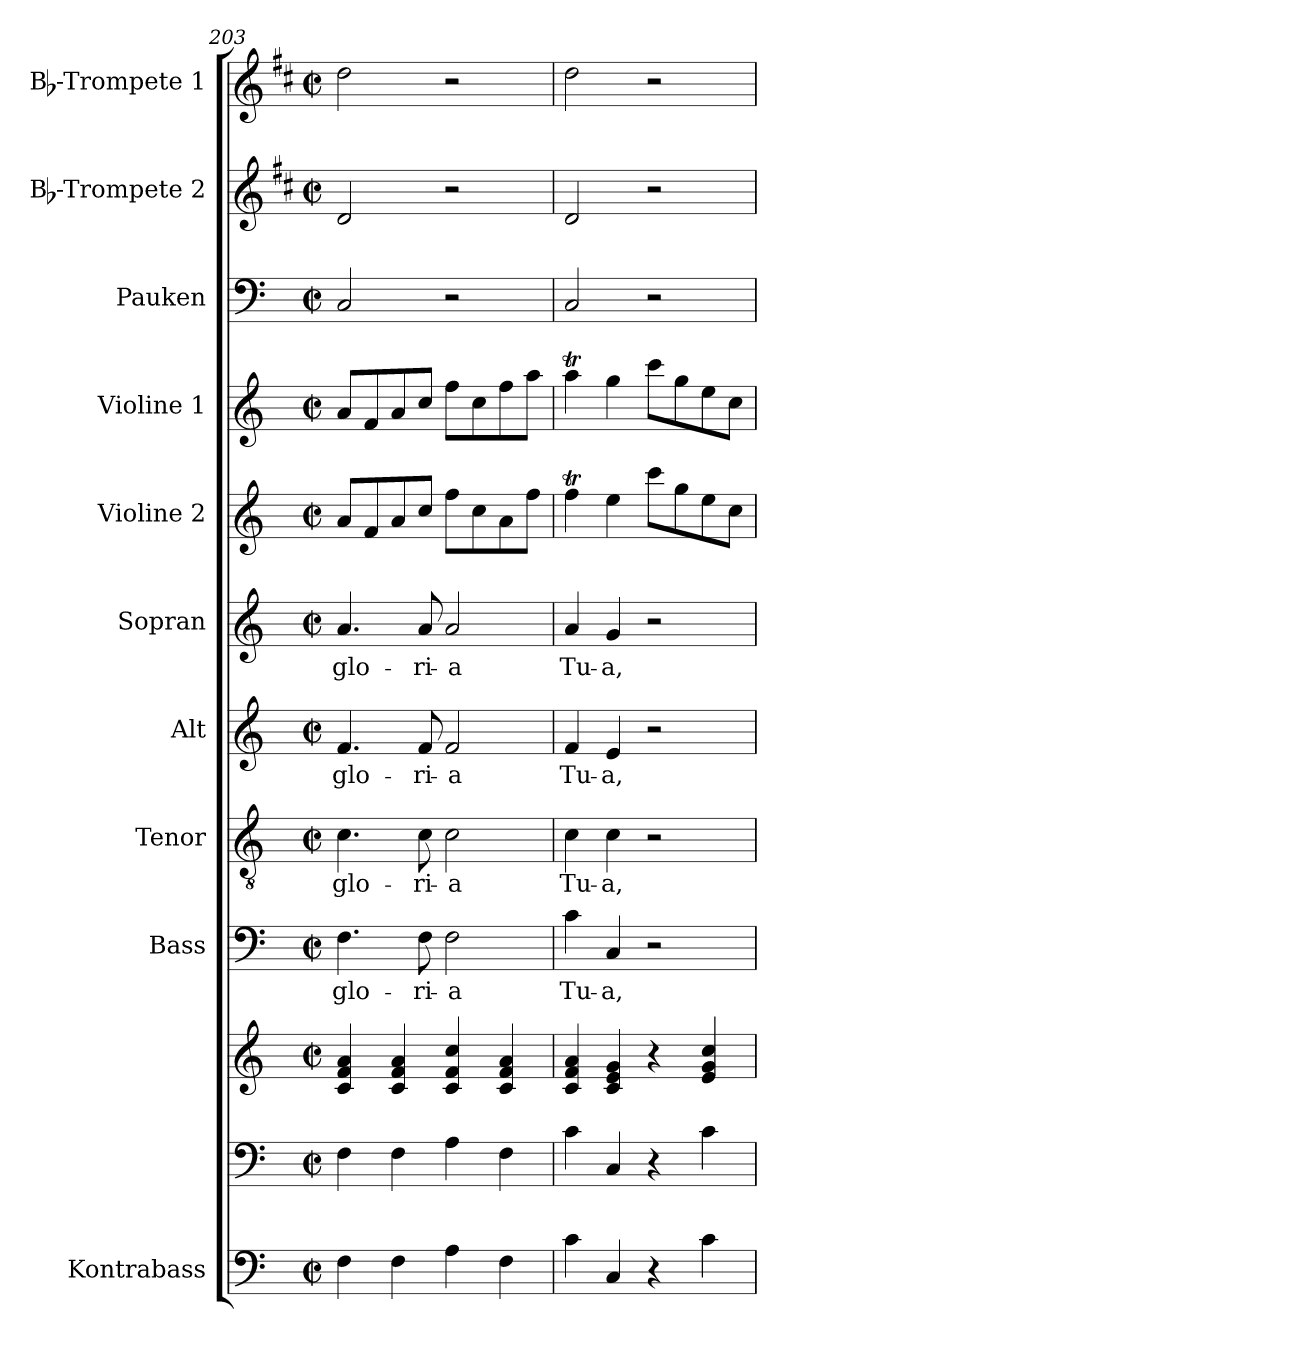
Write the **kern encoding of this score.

**kern	**kern	**kern	**kern	**text	**kern	**text	**kern	**text	**kern	**text	**kern	**kern	**kern	**kern	**kern
*part11	*part10	*part10	*part9	*part9	*part8	*part8	*part7	*part7	*part6	*part6	*part5	*part4	*part3	*part2	*part1
*staff12	*staff11	*staff10	*staff9	*staff9	*staff8	*staff8	*staff7	*staff7	*staff6	*staff6	*staff5	*staff4	*staff3	*staff2	*staff1
*I"Kontrabass	*	*	*I"Bass	*	*I"Tenor	*	*I"Alt	*	*I"Sopran	*	*I"Violine 2	*I"Violine 1	*I"Pauken	*I"Bb-Trompete 2	*I"Bb-Trompete 1
*I'Kb.	*	*	*I'B.	*	*I'T.	*	*I'A.	*	*I'S.	*	*I'Vl. 2	*I'Vl. 1	*I'Pk.	*I'Bb Trp. 2	*I'Bb Trp. 1
*clefF4	*clefF4	*clefG2	*clefF4	*	*clefGv2	*	*clefG2	*	*clefG2	*	*clefG2	*clefG2	*clefF4	*clefG2	*clefG2
*ITrd7c12	*	*	*	*	*	*	*	*	*	*	*	*	*	*ITrd1c2	*ITrd1c2
*k[]	*k[]	*k[]	*k[]	*	*k[]	*	*k[]	*	*k[]	*	*k[]	*k[]	*k[]	*k[]	*k[]
*C:	*C:	*C:	*C:	*	*C:	*	*C:	*	*C:	*	*C:	*C:	*C:	*C:	*C:
*M2/2	*M2/2	*M2/2	*M2/2	*	*M2/2	*	*M2/2	*	*M2/2	*	*M2/2	*M2/2	*M2/2	*M2/2	*M2/2
*met(c|)	*met(c|)	*met(c|)	*met(c|)	*	*met(c|)	*	*met(c|)	*	*met(c|)	*	*met(c|)	*met(c|)	*met(c|)	*met(c|)	*met(c|)
=203	=203	=203	=203	=203	=203	=203	=203	=203	=203	=203	=203	=203	=203	=203	=203
!	!	!	!	!LO:LY:b	!	!LO:LY:b	!	!LO:LY:b	!	!LO:LY:b	!	!	!	!	!
4FF\	4F\	4c/ 4f/ 4a/	4.F\	glo-	4.c\	glo-	4.f/	glo-	4.a/	glo-	8a/L	8a/L	2C/	2c/	2cc\
.	.	.	.	.	.	.	.	.	.	.	8f/	8f/	.	.	.
4FF\	4F\	4c/ 4f/ 4a/	.	.	.	.	.	.	.	.	8a/	8a/	.	.	.
!	!	!	!	!LO:LY:b	!	!LO:LY:b	!	!LO:LY:b	!	!LO:LY:b	!	!	!	!	!
.	.	.	8F\	-ri-	8c\	-ri-	8f/	-ri-	8a/	-ri-	8cc/J	8cc/J	.	.	.
!	!	!	!	!LO:LY:b	!	!LO:LY:b	!	!LO:LY:b	!	!LO:LY:b	!	!	!	!	!
4AA\	4A\	4c/ 4f/ 4cc/	2F\	-a	2c\	-a	2f/	-a	2a/	-a	8ff\L	8ff\L	2r	2r	2r
.	.	.	.	.	.	.	.	.	.	.	8cc\	8cc\	.	.	.
4FF\	4F\	4c/ 4f/ 4a/	.	.	.	.	.	.	.	.	8a\	8ff\	.	.	.
.	.	.	.	.	.	.	.	.	.	.	8ff\J	8aa\J	.	.	.
=204	=204	=204	=204	=204	=204	=204	=204	=204	=204	=204	=204	=204	=204	=204	=204
!	!	!	!	!LO:LY:b	!	!LO:LY:b	!	!LO:LY:b	!	!LO:LY:b	!	!	!	!	!
4C\	4c\	4c/ 4f/ 4a/	4c\	Tu-	4c\	Tu-	4f/	Tu-	4a/	Tu-	4ffT\	4aaT\	2C/	2c/	2cc\
!	!	!	!	!LO:LY:b	!	!LO:LY:b	!	!LO:LY:b	!	!LO:LY:b	!	!	!	!	!
4CC/	4C/	4c/ 4e/ 4g/	4C/	-a,	4c\	-a,	4e/	-a,	4g/	-a,	4ee\	4gg\	.	.	.
4r	4r	4r	2r	.	2r	.	2r	.	2r	.	8ccc\L	8ccc\L	2r	2r	2r
.	.	.	.	.	.	.	.	.	.	.	8gg\	8gg\	.	.	.
4C\	4c\	4e/ 4g/ 4cc/	.	.	.	.	.	.	.	.	8ee\	8ee\	.	.	.
.	.	.	.	.	.	.	.	.	.	.	8cc\J	8cc\J	.	.	.
=	=	=	=	=	=	=	=	=	=	=	=	=	=	=	=
*-	*-	*-	*-	*-	*-	*-	*-	*-	*-	*-	*-	*-	*-	*-	*-
